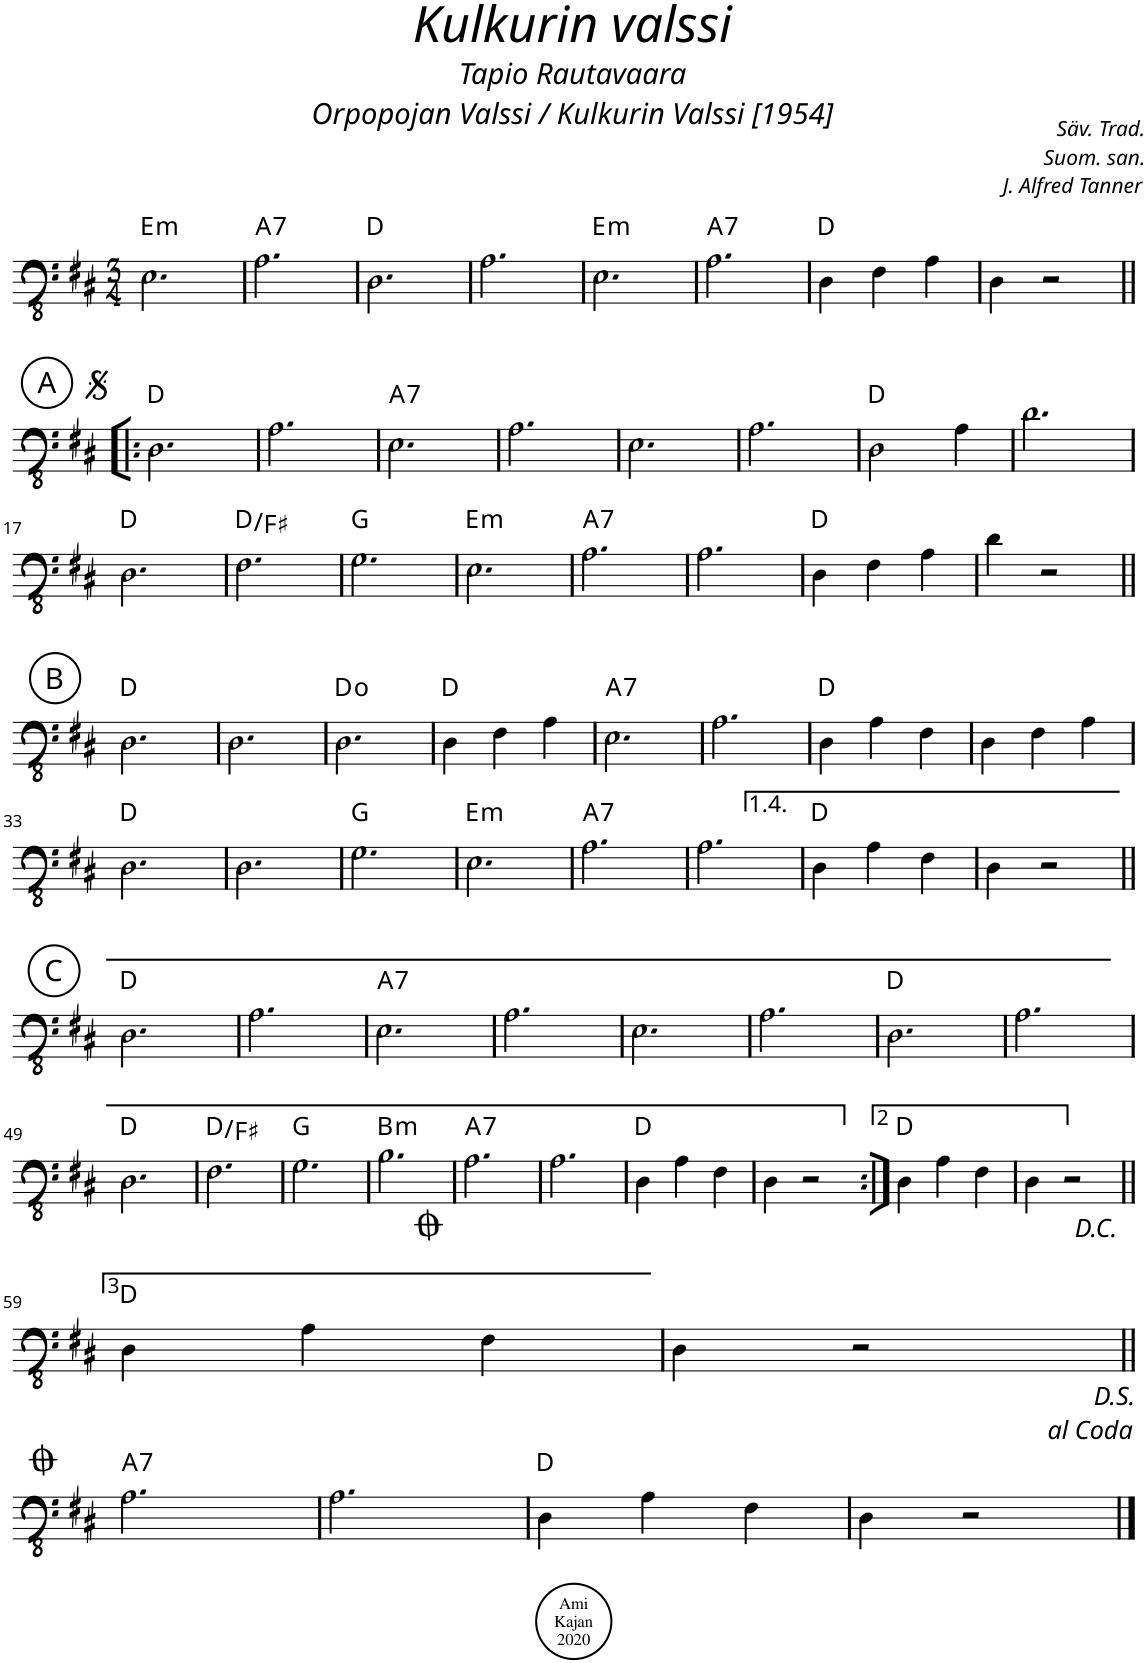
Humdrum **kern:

**kern	**harte
*part1	*part1
*staff1	*
*I"Bass Guitar	*
*I'B. Guit.	*
*clefFv4	*
*k[f#c#]	*
*M3/4	*
=1	=1
!	!LO:H:kt=m
2.EE\	E:min
=2	=2
!	!LO:H:kt=7
2.AA\	A:7
=3	=3
2.DD\	D:maj
=4	=4
2.AA\	.
=5	=5
!	!LO:H:kt=m
2.EE\	E:min
=6	=6
!	!LO:H:kt=7
2.AA\	A:7
=7	=7
4DD\	D:maj
4FF#\	.
4AA\	.
=8	=8
4DD\	.
2r	.
!!LO:LB:g=z
!!LO:REH:place=s1:a:cj:enc=circle:fs=14:t=A
=9!|:	=9!|:
2.DD\	D:maj
=10	=10
2.AA\	.
=11	=11
!	!LO:H:kt=7
2.EE\	A:7
=12	=12
2.AA\	.
=13	=13
2.EE\	.
=14	=14
2.AA\	.
=15	=15
2DD\	D:maj
4AA\	.
=16	=16
2.D\	.
!!LO:LB:g=z
=17	=17
2.DD\	D:maj
=18	=18
2.FF#\	D:maj/3
=19	=19
2.GG\	G:maj
=20	=20
!	!LO:H:kt=m
2.EE\	E:min
=21	=21
!	!LO:H:kt=7
2.AA\	A:7
=22	=22
2.AA\	.
=23	=23
4DD\	D:maj
4FF#\	.
4AA\	.
=24	=24
4D\	.
2r	.
!!LO:LB:g=z
!!LO:REH:place=s1:a:cj:enc=circle:fs=14:t=B
=25||	=25||
2.DD\	D:maj
=26	=26
2.DD\	.
=27	=27
2.DD\	D:dim
=28	=28
4DD\	D:maj
4FF#\	.
4AA\	.
=29	=29
!	!LO:H:kt=7
2.EE\	A:7
=30	=30
2.AA\	.
=31	=31
4DD\	D:maj
4AA\	.
4FF#\	.
=32	=32
4DD\	.
4FF#\	.
4AA\	.
!!LO:LB:g=z
=33	=33
2.DD\	D:maj
=34	=34
2.DD\	.
=35	=35
2.GG\	G:maj
=36	=36
!	!LO:H:kt=m
2.EE\	E:min
=37	=37
!	!LO:H:kt=7
2.AA\	A:7
=38	=38
2.AA\	.
=39	=39
4DD\	D:maj
4AA\	.
4FF#\	.
=40	=40
4DD\	.
2r	.
!!LO:LB:g=z
!!LO:REH:place=s1:a:cj:enc=circle:fs=14:t=C
=41||	=41||
2.DD\	D:maj
=42	=42
2.AA\	.
=43	=43
!	!LO:H:kt=7
2.EE\	A:7
=44	=44
2.AA\	.
=45	=45
2.EE\	.
=46	=46
2.AA\	.
=47	=47
2.DD\	D:maj
=48	=48
2.AA\	.
!!LO:LB:g=z
=49	=49
2.DD\	D:maj
=50	=50
2.FF#\	D:maj/3
=51	=51
2.GG\	G:maj
=52	=52
!	!LO:H:kt=m
2.BB\	B:min
=53	=53
!	!LO:H:kt=7
2.AA\	A:7
=54	=54
2.AA\	.
=55	=55
4DD\	D:maj
4AA\	.
4FF#\	.
=56	=56
4DD\	.
2r	.
=57:|!	=57:|!
4DD\	D:maj
4AA\	.
4FF#\	.
=58	=58
4DD\	.
2r	.
!!LO:LB:g=z
=59||	=59||
4DD\	D:maj
4AA\	.
4FF#\	.
=60	=60
4DD\	.
2r	.
!LO:TX:b:t=D.S.\nal Coda	!
!!LO:LB:g=z
=61||	=61||
!	!LO:H:kt=7
2.AA\	A:7
=62	=62
2.AA\	.
=63	=63
4DD\	D:maj
4AA\	.
4FF#\	.
=64	=64
4DD\	.
2r	.
==	==
*-	*-
